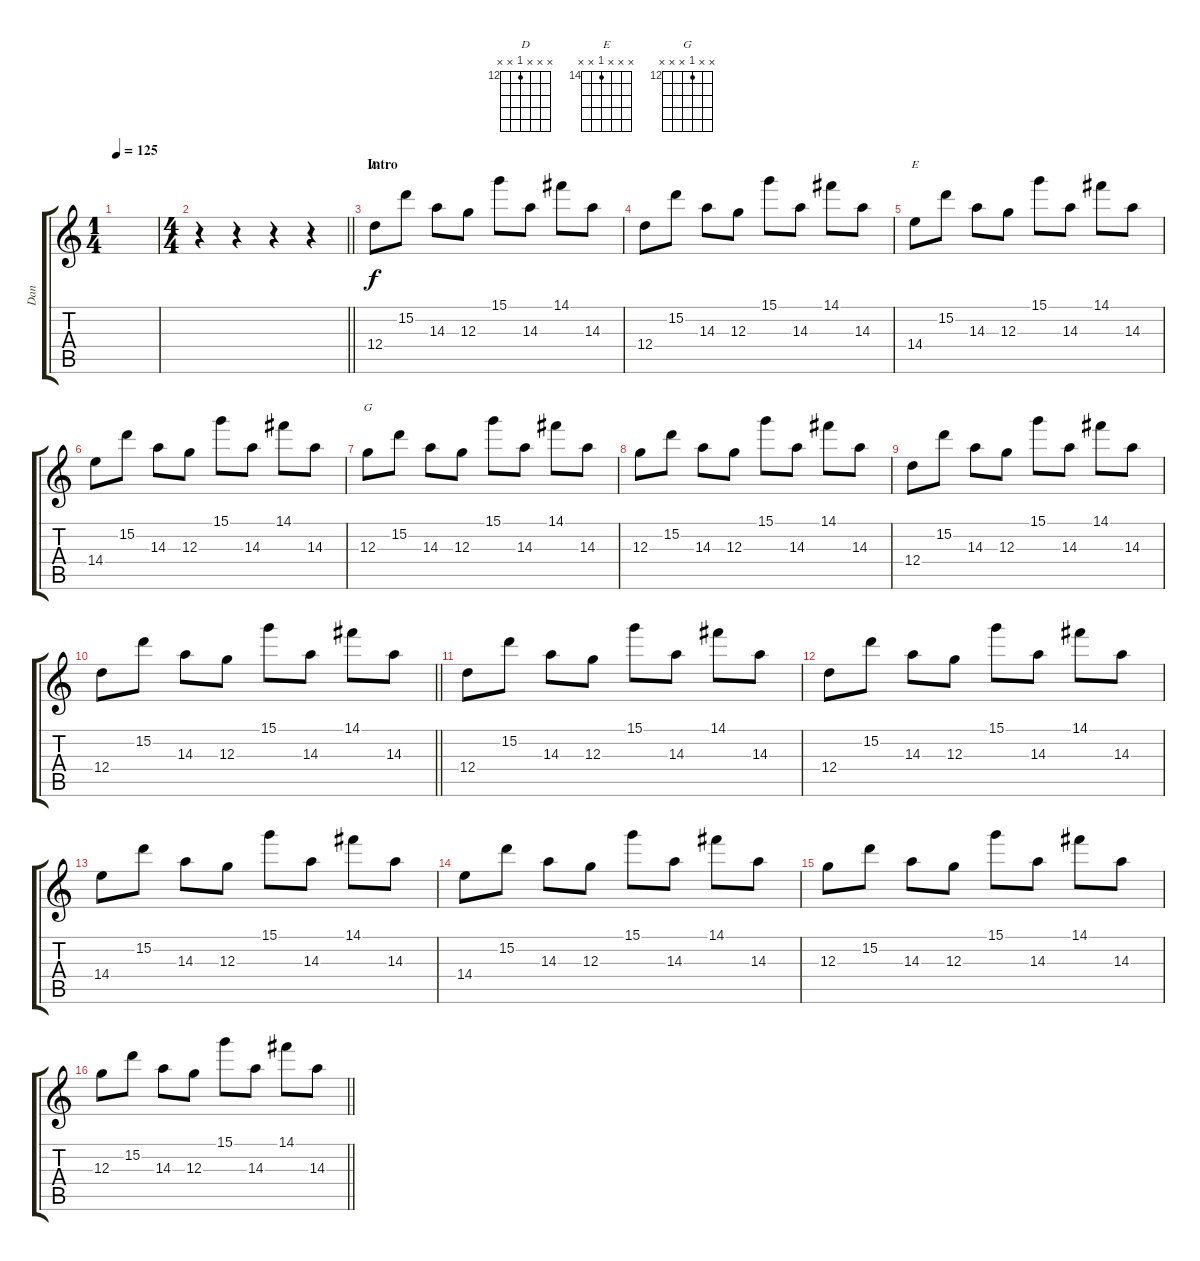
\track ("Dan" "Dan") {instrument distortionguitar}
\staff {score tabs}
\tuning (E4 B3 G3 D3 A2 E2) {hide}
\chord ("D" x x x 12 x x) {firstfret 12}
\chord ("E" x x x 14 x x) {firstfret 14}
\chord ("G" x x 12 x x x) {firstfret 12}
\ts (1 4)
\tempo 125
\clef g2
\ks c
|
\ts (4 4)
\barLineRight lightlight
r.4 r.4 r.4 r.4 |
\section ("" "Intro")
12.4.8{ch "D"} 15.2.8 14.3.8 12.3.8 15.1.8 14.3.8 14.1.8 14.3.8 |
12.4.8 15.2.8 14.3.8 12.3.8 15.1.8 14.3.8 14.1.8 14.3.8 |
14.4.8{ch "E"} 15.2.8 14.3.8 12.3.8 15.1.8 14.3.8 14.1.8 14.3.8 |
14.4.8 15.2.8 14.3.8 12.3.8 15.1.8 14.3.8 14.1.8 14.3.8 |
12.3.8{ch "G"} 15.2.8 14.3.8 12.3.8 15.1.8 14.3.8 14.1.8 14.3.8 |
12.3.8 15.2.8 14.3.8 12.3.8 15.1.8 14.3.8 14.1.8 14.3.8 |
12.4.8 15.2.8 14.3.8 12.3.8 15.1.8 14.3.8 14.1.8 14.3.8 |
\barLineRight lightlight
12.4.8 15.2.8 14.3.8 12.3.8 15.1.8 14.3.8 14.1.8 14.3.8 |
12.4.8 15.2.8 14.3.8 12.3.8 15.1.8 14.3.8 14.1.8 14.3.8 |
12.4.8 15.2.8 14.3.8 12.3.8 15.1.8 14.3.8 14.1.8 14.3.8 |
14.4.8 15.2.8 14.3.8 12.3.8 15.1.8 14.3.8 14.1.8 14.3.8 |
14.4.8 15.2.8 14.3.8 12.3.8 15.1.8 14.3.8 14.1.8 14.3.8 |
12.3.8 15.2.8 14.3.8 12.3.8 15.1.8 14.3.8 14.1.8 14.3.8 |
\barLineRight lightlight
12.3.8 15.2.8 14.3.8 12.3.8 15.1.8 14.3.8 14.1.8 14.3.8
